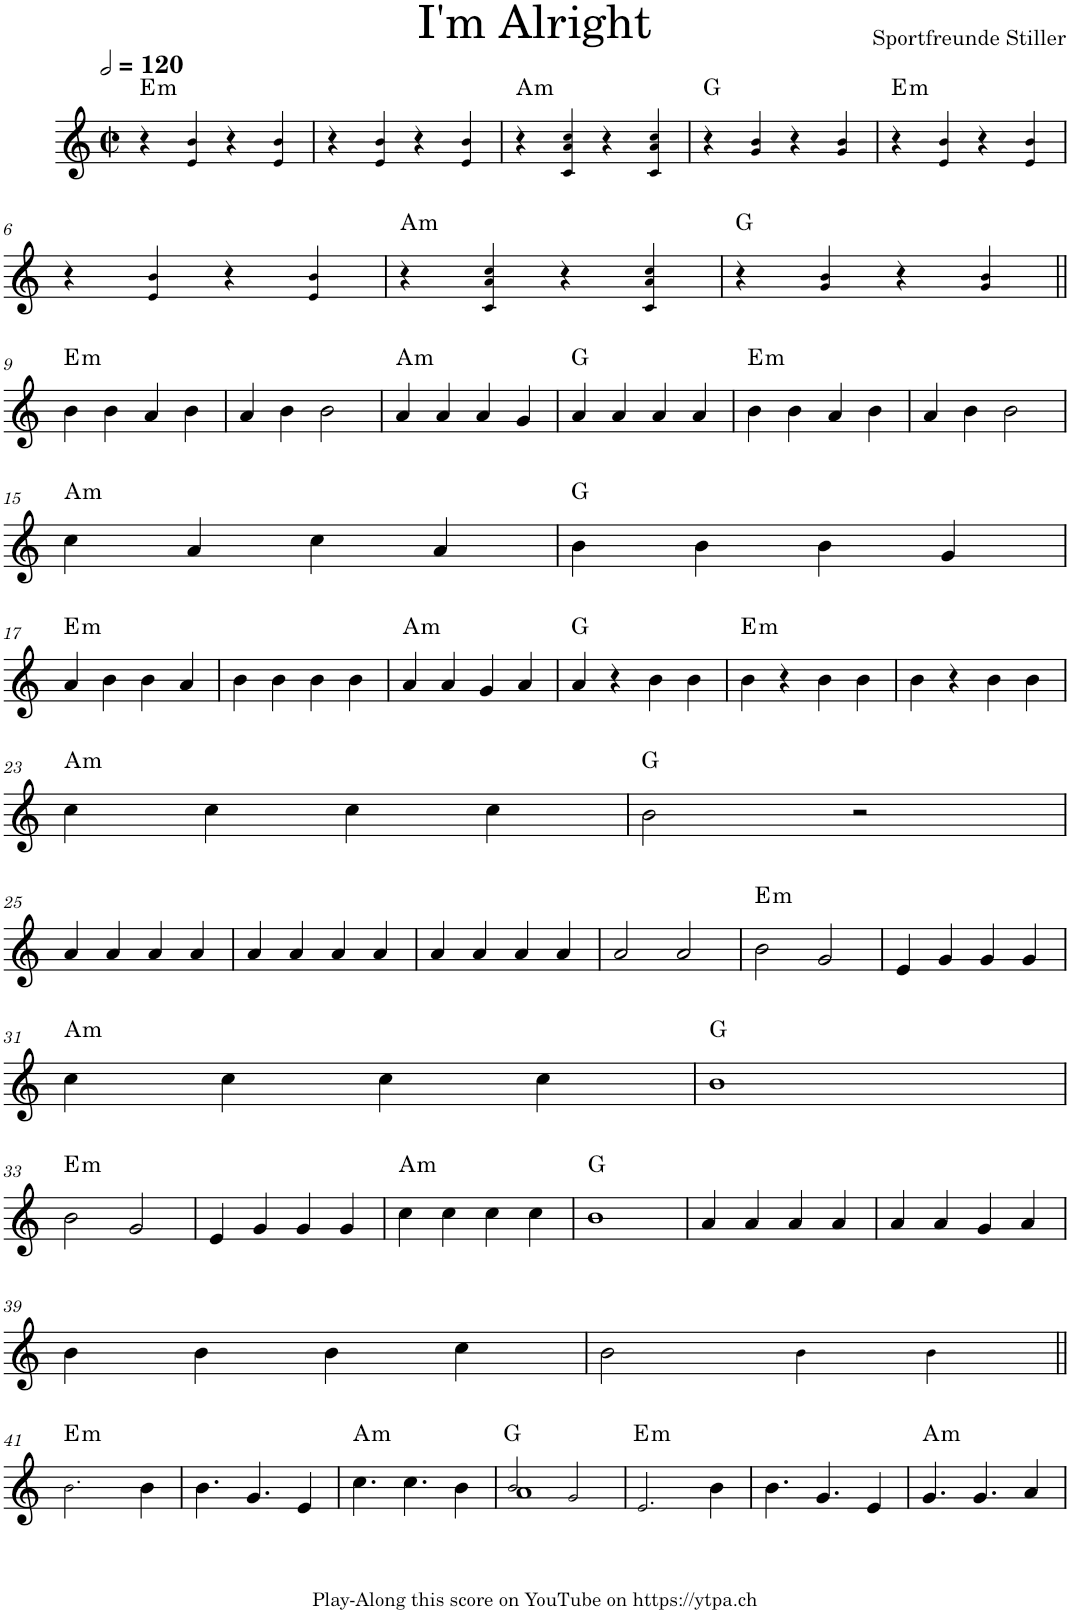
**kern	**harte
*part1	*part1
*staff1	*
*I"Voice	*
*I'Vc.	*
*clefG2	*
*k[]	*
*M2/2	*
*met(c|)	*
*MM240	*
=1	=1
!	!LO:H:kt=m
4r	E:min
4e!/ 4b!/	.
4r	.
4e!/ 4b!/	.
=2	=2
4r	.
4e!/ 4b!/	.
4r	.
4e!/ 4b!/	.
=3	=3
!	!LO:H:kt=m
4r	A:min
4c!/ 4a!/ 4cc!/	.
4r	.
4c!/ 4a!/ 4cc!/	.
=4	=4
4r	G:maj
4g!/ 4b!/	.
4r	.
4g!/ 4b!/	.
=5	=5
!	!LO:H:kt=m
4r	E:min
4e!/ 4b!/	.
4r	.
4e!/ 4b!/	.
!!LO:LB:g=z
=6	=6
4r	.
4e!/ 4b!/	.
4r	.
4e!/ 4b!/	.
=7	=7
!	!LO:H:kt=m
4r	A:min
4c!/ 4a!/ 4cc!/	.
4r	.
4c!/ 4a!/ 4cc!/	.
=8	=8
4r	G:maj
4g!/ 4b!/	.
4r	.
4g!/ 4b!/	.
!!LO:LB:g=z
=9||	=9||
!	!LO:H:kt=m
4b\	E:min
4b\	.
4a/	.
4b\	.
=10	=10
4a/	.
4b\	.
2b\	.
=11	=11
!	!LO:H:kt=m
4a/	A:min
4a/	.
4a/	.
4g/	.
=12	=12
4a/	G:maj
4a/	.
4a/	.
4a/	.
=13	=13
!	!LO:H:kt=m
4b\	E:min
4b\	.
4a/	.
4b\	.
=14	=14
4a/	.
4b\	.
2b\	.
!!LO:LB:g=z
=15	=15
!	!LO:H:kt=m
4cc\	A:min
4a/	.
4cc\	.
4a/	.
=16	=16
4b\	G:maj
4b\	.
4b\	.
4g/	.
!!LO:LB:g=z
=17	=17
!	!LO:H:kt=m
4a/	E:min
4b\	.
4b\	.
4a/	.
=18	=18
4b\	.
4b\	.
4b\	.
4b\	.
=19	=19
!	!LO:H:kt=m
4a/	A:min
4a/	.
4g/	.
4a/	.
=20	=20
4a/	G:maj
4r	.
4b\	.
4b\	.
=21	=21
!	!LO:H:kt=m
4b\	E:min
4r	.
4b\	.
4b\	.
=22	=22
4b\	.
4r	.
4b\	.
4b\	.
!!LO:LB:g=z
=23	=23
!	!LO:H:kt=m
4cc\	A:min
4cc\	.
4cc\	.
4cc\	.
=24	=24
2b\	G:maj
2r	.
!!LO:LB:g=z
=25	=25
4a/	.
4a/	.
4a/	.
4a/	.
=26	=26
4a/	.
4a/	.
4a/	.
4a/	.
=27	=27
4a/	.
4a/	.
4a/	.
4a/	.
=28	=28
2a/	.
2a/	.
=29	=29
!	!LO:H:kt=m
2b\	E:min
2g/	.
=30	=30
4e/	.
4g/	.
4g/	.
4g/	.
!!LO:LB:g=z
=31	=31
!	!LO:H:kt=m
4cc\	A:min
4cc\	.
4cc\	.
4cc\	.
=32	=32
1b	G:maj
!!LO:LB:g=z
=33	=33
!	!LO:H:kt=m
2b\	E:min
2g/	.
=34	=34
4e/	.
4g/	.
4g/	.
4g/	.
=35	=35
!	!LO:H:kt=m
4cc\	A:min
4cc\	.
4cc\	.
4cc\	.
=36	=36
1b	G:maj
=37	=37
4a/	.
4a/	.
4a/	.
4a/	.
=38	=38
4a/	.
4a/	.
4g/	.
4a/	.
!!LO:LB:g=z
=39	=39
4b\	.
4b\	.
4b\	.
4cc\	.
=40	=40
2b\	.
4b!\	.
4b!\	.
!!LO:LB:g=z
=41||	=41||
!	!LO:H:kt=m
2.b!\	E:min
4b\	.
=42	=42
4.b\	.
4.g/	.
4e/	.
=43	=43
!	!LO:H:kt=m
4.cc\	A:min
4.cc\	.
4b\	.
=44	=44
*^	*
2b!/	1a	G:maj
2g!/	.	.
*v	*v	*
=45	=45
!	!LO:H:kt=m
2.e!/	E:min
4b\	.
=46	=46
4.b\	.
4.g/	.
4e/	.
=47	=47
!	!LO:H:kt=m
4.g/	A:min
4.g/	.
4a/	.
=	=
*-	*-
